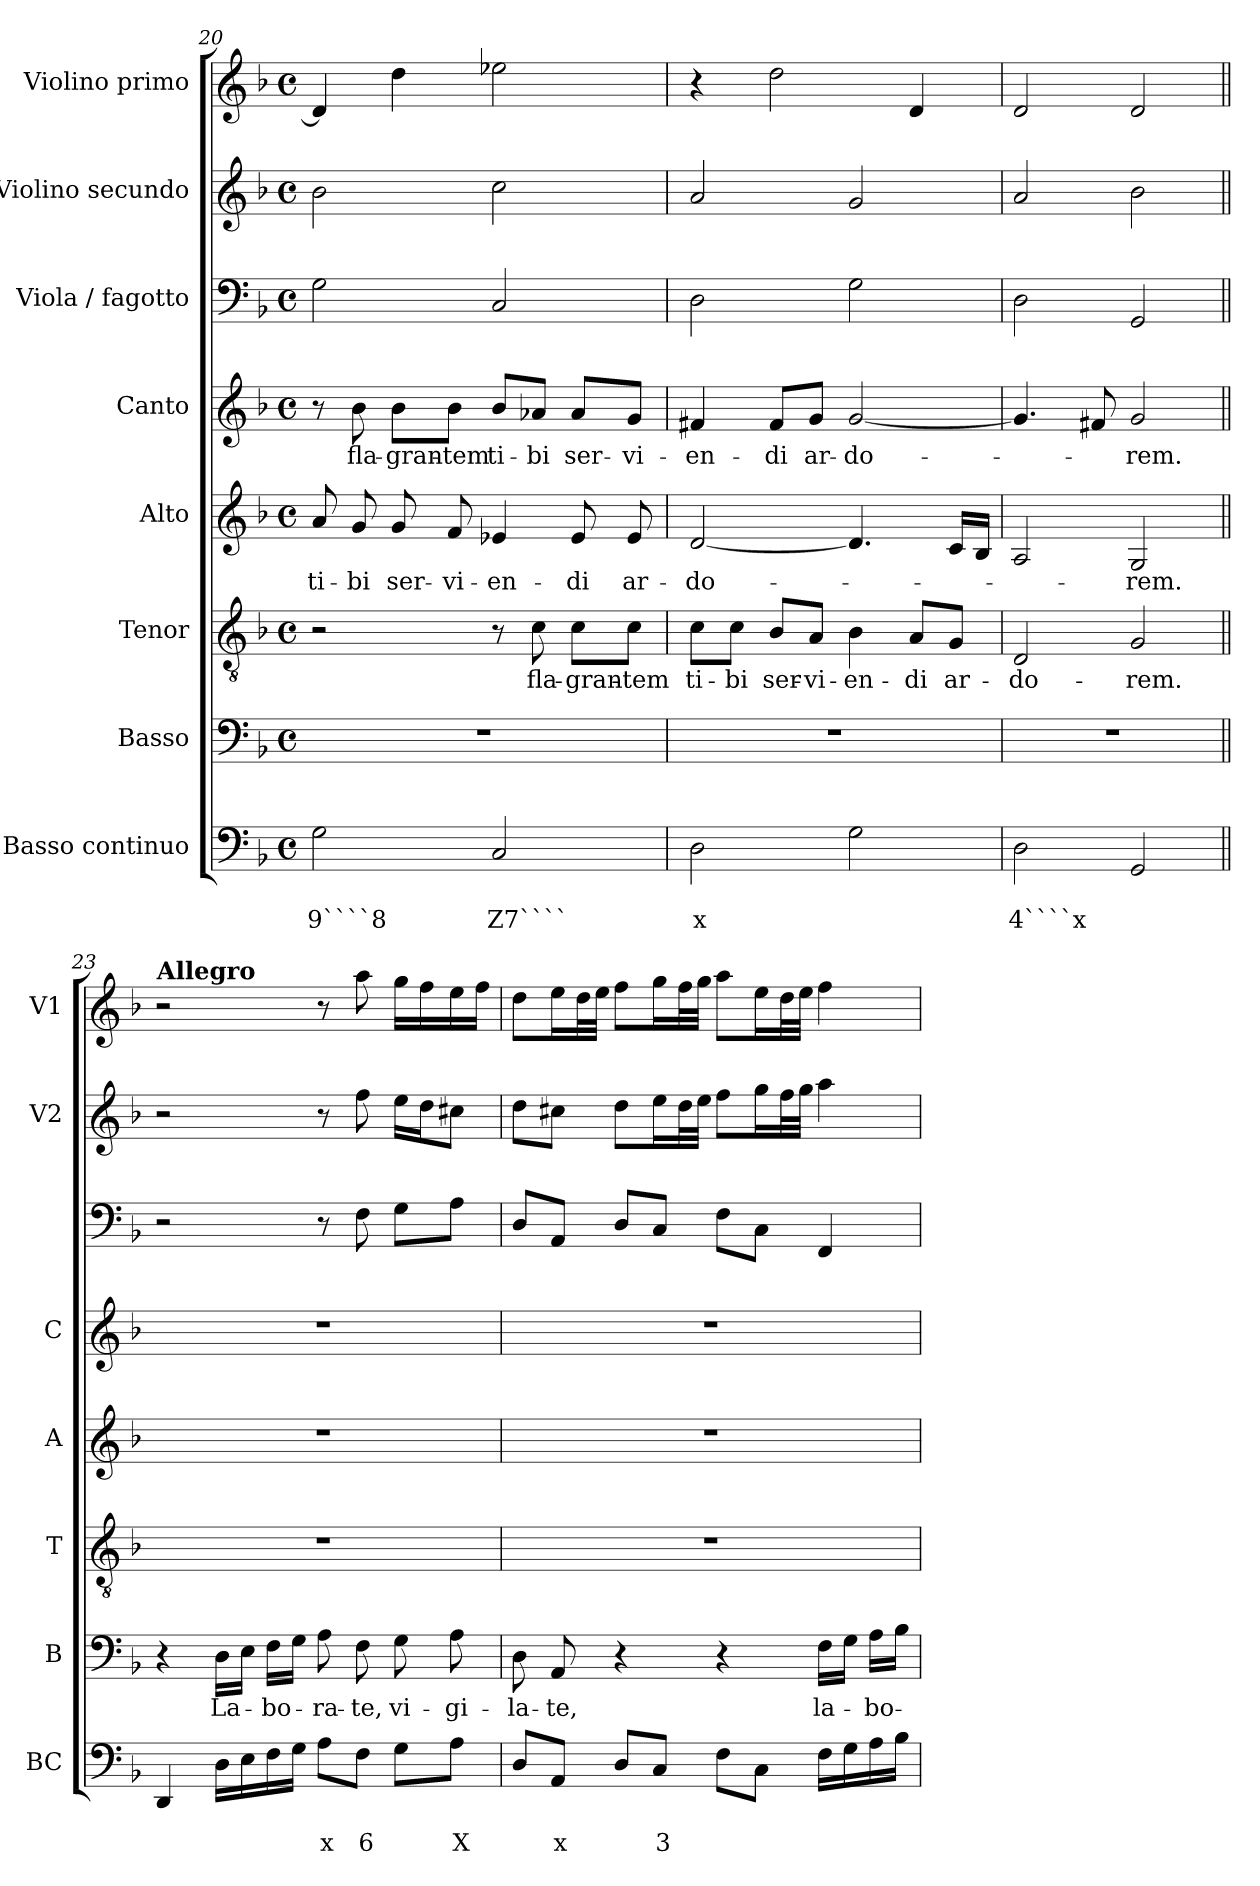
**kern	**text	**text	**kern	**text	**kern	**text	**kern	**text	**kern	**text	**kern	**kern	**kern
*part8	*part8	*part8	*part7	*part7	*part6	*part6	*part5	*part5	*part4	*part4	*part3	*part2	*part1
*staff8	*staff8	*staff8	*staff7	*staff7	*staff6	*staff6	*staff5	*staff5	*staff4	*staff4	*staff3	*staff2	*staff1
*I"Basso continuo	*	*	*I"Basso	*	*I"Tenor	*	*I"Alto	*	*I"Canto	*	*I"Viola / fagotto	*I"Violino secundo	*I"Violino primo
*I'BC	*	*	*I'B	*	*I'T	*	*I'A	*	*I'C	*	*	*I'V2	*I'V1
*clefF4	*	*	*clefF4	*	*clefGv2	*	*clefG2	*	*clefG2	*	*clefF4	*clefG2	*clefG2
*k[b-]	*	*	*k[b-]	*	*k[b-]	*	*k[b-]	*	*k[b-]	*	*k[b-]	*k[b-]	*k[b-]
*F:	*	*	*F:	*	*F:	*	*F:	*	*F:	*	*F:	*F:	*F:
*M4/4	*	*	*M4/4	*	*M4/4	*	*M4/4	*	*M4/4	*	*M4/4	*M4/4	*M4/4
*met(c)	*	*	*met(c)	*	*met(c)	*	*met(c)	*	*met(c)	*	*met(c)	*met(c)	*met(c)
=20	=20	=20	=20	=20	=20	=20	=20	=20	=20	=20	=20	=20	=20
!	!	!LO:LY:b	!	!	!	!	!	!LO:LY:b	!	!	!	!	!
2G\	.	9````8	1r	.	2r	.	8a/	ti-	8r	.	2G\	2b-\	4d/]
!	!	!	!	!	!	!	!	!LO:LY:b	!	!LO:LY:b	!	!	!
.	.	.	.	.	.	.	8g/	-bi	8b-\	fla-	.	.	.
!	!	!	!	!	!	!	!	!LO:LY:b	!	!LO:LY:b	!	!	!
.	.	.	.	.	.	.	8g/	ser-	8b-\L	-gran-	.	.	4dd\
!	!	!	!	!	!	!	!	!LO:LY:b	!	!LO:LY:b	!	!	!
.	.	.	.	.	.	.	8f/	-vi-	8b-\J	-tem	.	.	.
!	!	!LO:LY:b	!	!	!	!	!	!LO:LY:b	!	!LO:LY:b	!	!	!
2C/	.	Z7````	.	.	8r	.	4e-X/	-en-	8b-/L	ti-	2C/	2cc\	2ee-X\
!	!	!	!	!	!	!LO:LY:b	!	!	!	!LO:LY:b	!	!	!
.	.	.	.	.	8c\	fla-	.	.	8a-X/J	-bi	.	.	.
!	!	!	!	!	!	!LO:LY:b	!	!LO:LY:b	!	!LO:LY:b	!	!	!
.	.	.	.	.	8c\L	-gran-	8e-/	-di	8a-/L	ser-	.	.	.
!	!	!	!	!	!	!LO:LY:b	!	!LO:LY:b	!	!LO:LY:b	!	!	!
.	.	.	.	.	8c\J	-tem	8e-/	ar-	8g/J	-vi-	.	.	.
=21	=21	=21	=21	=21	=21	=21	=21	=21	=21	=21	=21	=21	=21
!	!	!LO:LY:b	!	!	!	!LO:LY:b	!	!LO:LY:b	!	!LO:LY:b	!	!	!
2D\	.	x	1r	.	8c\L	ti-	[2d/	-do-	4f#X/	-en-	2D\	2a/	4r
!	!	!	!	!	!	!LO:LY:b	!	!	!	!	!	!	!
.	.	.	.	.	8c\J	-bi	.	.	.	.	.	.	.
!	!	!	!	!	!	!LO:LY:b	!	!	!	!LO:LY:b	!	!	!
.	.	.	.	.	8B-/L	ser-	.	.	8f#/L	-di	.	.	2dd\
!	!	!	!	!	!	!LO:LY:b	!	!	!	!LO:LY:b	!	!	!
.	.	.	.	.	8A/J	-vi-	.	.	8g/J	ar-	.	.	.
!	!	!	!	!	!	!LO:LY:b	!	!	!	!LO:LY:b	!	!	!
2G\	.	.	.	.	4B-\	-en-	4.d/]	.	[2g/	-do-	2G\	2g/	.
!	!	!	!	!	!	!LO:LY:b	!	!	!	!	!	!	!
.	.	.	.	.	8A/L	-di	.	.	.	.	.	.	4d/
!	!	!	!	!	!	!LO:LY:b	!	!	!	!	!	!	!
.	.	.	.	.	8G/J	ar-	16c/LL	.	.	.	.	.	.
.	.	.	.	.	.	.	16B-/JJ	.	.	.	.	.	.
=22	=22	=22	=22	=22	=22	=22	=22	=22	=22	=22	=22	=22	=22
!	!	!LO:LY:b	!	!	!	!LO:LY:b	!	!	!	!	!	!	!
2D\	.	4````x	1r	.	2D/	-do-	2A/	.	4.g/]	.	2D\	2a/	2d/
.	.	.	.	.	.	.	.	.	8f#X/	.	.	.	.
!	!	!	!	!	!	!LO:LY:b	!	!LO:LY:b	!	!LO:LY:b	!	!	!
2GG/	.	.	.	.	2G/	-rem.	2G/	-rem.	2g/	-rem.	2GG/	2b-\	2d/
!!LO:PB:g=z
=23||	=23||	=23||	=23||	=23||	=23||	=23||	=23||	=23||	=23||	=23||	=23||	=23||	=23||
!	!	!	!	!	!	!	!	!	!	!	!	!	!LO:TX:a:B:t=Allegro
4DD/	.	.	4r	.	1r	.	1r	.	1r	.	2r	2r	2r
!	!	!	!	!LO:LY:b	!	!	!	!	!	!	!	!	!
16D\LL	.	.	16D\LL	La-	.	.	.	.	.	.	.	.	.
16E\	.	.	16E\JJ	.	.	.	.	.	.	.	.	.	.
!	!	!	!	!LO:LY:b	!	!	!	!	!	!	!	!	!
16F\	.	.	16F\LL	-bo-	.	.	.	.	.	.	.	.	.
16G\JJ	.	.	16G\JJ	.	.	.	.	.	.	.	.	.	.
!	!	!LO:LY:b	!	!LO:LY:b	!	!	!	!	!	!	!	!	!
8A\L	.	x	8A\	-ra-	.	.	.	.	.	.	8r	8r	8r
!	!	!LO:LY:b	!	!LO:LY:b	!	!	!	!	!	!	!	!	!
8F\J	.	6	8F\	-te,	.	.	.	.	.	.	8F\	8ff\	8aa\
!	!	!	!	!LO:LY:b	!	!	!	!	!	!	!	!	!
8G\L	.	.	8G\	vi-	.	.	.	.	.	.	8G\L	16ee\LL	16gg\LL
.	.	.	.	.	.	.	.	.	.	.	.	16dd\J	16ff\
!	!	!LO:LY:b	!	!LO:LY:b	!	!	!	!	!	!	!	!	!
8A\J	.	X	8A\	-gi-	.	.	.	.	.	.	8A\J	8cc#X\J	16ee\
.	.	.	.	.	.	.	.	.	.	.	.	.	16ff\JJ
=24	=24	=24	=24	=24	=24	=24	=24	=24	=24	=24	=24	=24	=24
!	!	!	!	!LO:LY:b	!	!	!	!	!	!	!	!	!
8D/L	.	.	8D\	-la-	1r	.	1r	.	1r	.	8D/L	8dd\L	8dd\L
!	!	!LO:LY:b	!	!LO:LY:b	!	!	!	!	!	!	!	!	!
8AA/J	.	x	8AA/	-te,	.	.	.	.	.	.	8AA/J	8cc#X\J	16ee\L
.	.	.	.	.	.	.	.	.	.	.	.	.	32dd\L
.	.	.	.	.	.	.	.	.	.	.	.	.	32ee\JJJ
8D/L	.	.	4r	.	.	.	.	.	.	.	8D/L	8dd\L	8ff\L
!	!	!LO:LY:b	!	!	!	!	!	!	!	!	!	!	!
8C/J	.	3	.	.	.	.	.	.	.	.	8C/J	16ee\L	16gg\L
.	.	.	.	.	.	.	.	.	.	.	.	32dd\L	32ff\L
.	.	.	.	.	.	.	.	.	.	.	.	32ee\JJJ	32gg\JJJ
8F\L	.	.	4r	.	.	.	.	.	.	.	8F\L	8ff\L	8aa\L
8C\J	.	.	.	.	.	.	.	.	.	.	8C\J	16gg\L	16ee\L
.	.	.	.	.	.	.	.	.	.	.	.	32ff\L	32dd\L
.	.	.	.	.	.	.	.	.	.	.	.	32gg\JJJ	32ee\JJJ
!	!	!	!	!LO:LY:b	!	!	!	!	!	!	!	!	!
16F\LL	.	.	16F\LL	la-	.	.	.	.	.	.	4FF/	4aa\	4ff\
16G\	.	.	16G\JJ	.	.	.	.	.	.	.	.	.	.
!	!	!	!	!LO:LY:b	!	!	!	!	!	!	!	!	!
16A\	.	.	16A\LL	-bo-	.	.	.	.	.	.	.	.	.
16B-\JJ	.	.	16B-\JJ	.	.	.	.	.	.	.	.	.	.
=	=	=	=	=	=	=	=	=	=	=	=	=	=
*-	*-	*-	*-	*-	*-	*-	*-	*-	*-	*-	*-	*-	*-
